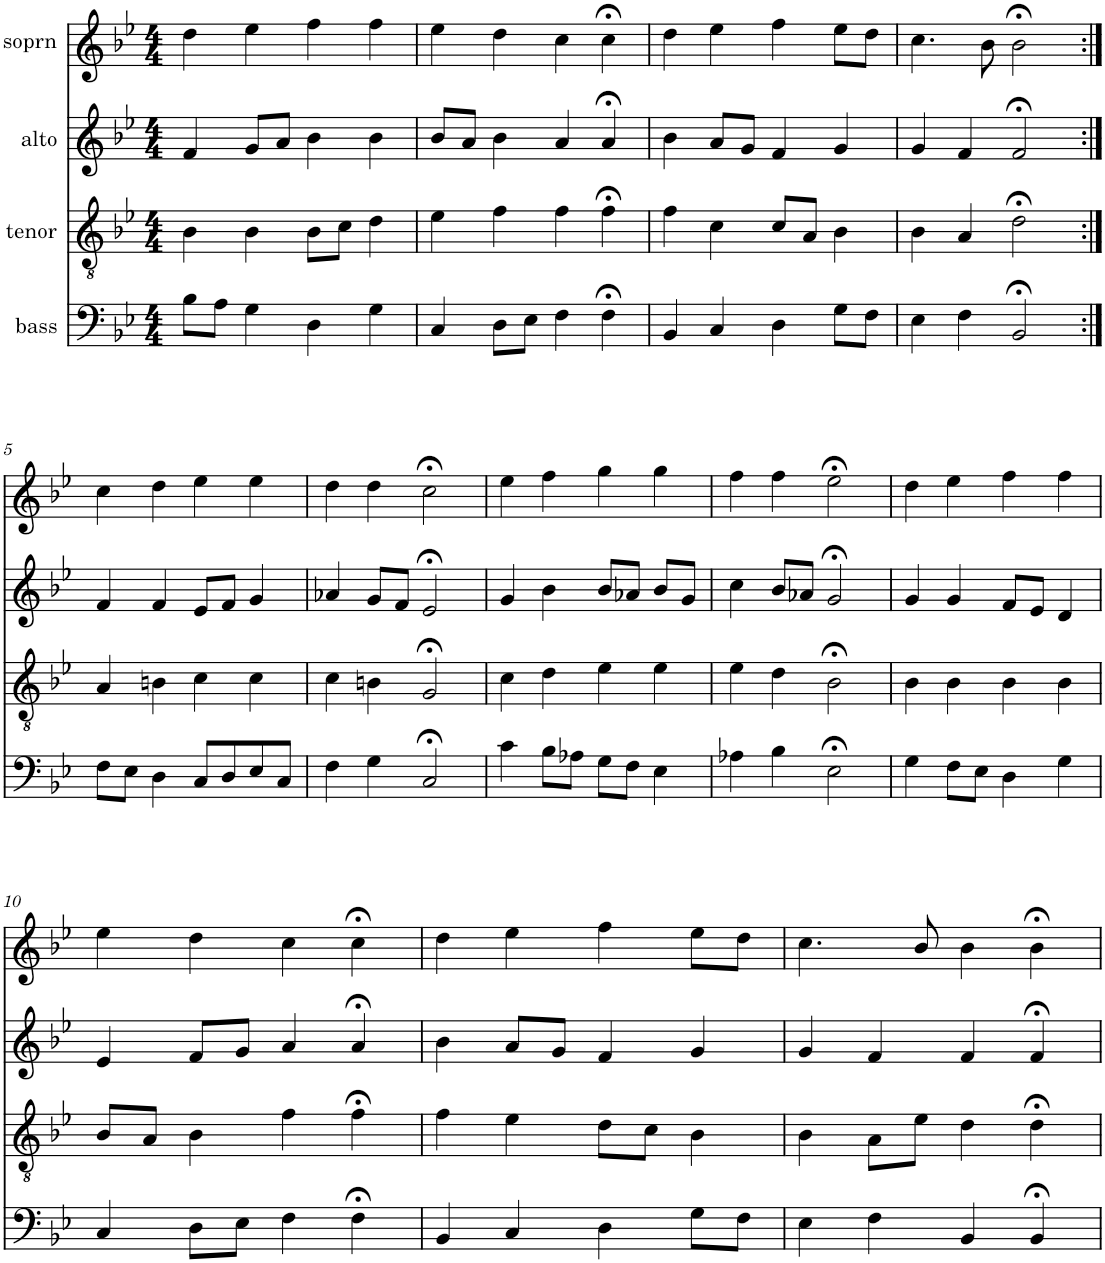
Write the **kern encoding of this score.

**kern	**kern	**kern	**kern
*part4	*part3	*part2	*part1
*staff4	*staff3	*staff2	*staff1
*I"bass	*I"tenor	*I"alto	*I"soprn
*clefF4	*clefGv2	*clefG2	*clefG2
*k[b-e-]	*k[b-e-]	*k[b-e-]	*k[b-e-]
*B-:	*B-:	*B-:	*B-:
*M4/4	*M4/4	*M4/4	*M4/4
=1	=1	=1	=1
8B-\L	4B-\	4f/	4dd\
8A\J	.	.	.
4G\	4B-\	8g/L	4ee-\
.	.	8a/J	.
4D\	8B-\L	4b-\	4ff\
.	8c\J	.	.
4G\	4d\	4b-\	4ff\
=2	=2	=2	=2
4C/	4e-\	8b-/L	4ee-\
.	.	8a/J	.
8D\L	4f\	4b-\	4dd\
8E-\J	.	.	.
4F\	4f\	4a/	4cc\
4F;<\	4f;<\	4a;</	4cc;<\
=3	=3	=3	=3
4BB-/	4f\	4b-\	4dd\
4C/	4c\	8a/L	4ee-\
.	.	8g/J	.
4D\	8c/L	4f/	4ff\
.	8A/J	.	.
8G\L	4B-\	4g/	8ee-\L
8F\J	.	.	8dd\J
=4	=4	=4	=4
4E-\	4B-\	4g/	4.cc\
4F\	4A/	4f/	.
.	.	.	8b-\
2BB-;</	2d;<\	2f;</	2b-;<\
!!LO:LB:g=z
=5:|!	=5:|!	=5:|!	=5:|!
8F\L	4A/	4f/	4cc\
8E-\J	.	.	.
4D\	4Bn\	4f/	4dd\
8C/L	4c\	8e-/L	4ee-\
8D/	.	8f/J	.
8E-/	4c\	4g/	4ee-\
8C/J	.	.	.
=6	=6	=6	=6
4F\	4c\	4a-X/	4dd\
4G\	4Bn\	8g/L	4dd\
.	.	8f/J	.
2C;</	2G;</	2e-;</	2cc;<\
=7	=7	=7	=7
4c\	4c\	4g/	4ee-\
8B-\L	4d\	4b-\	4ff\
8A-X\J	.	.	.
8G\L	4e-\	8b-/L	4gg\
8F\J	.	8a-X/J	.
4E-\	4e-\	8b-/L	4gg\
.	.	8g/J	.
=8	=8	=8	=8
4A-X\	4e-\	4cc\	4ff\
4B-\	4d\	8b-/L	4ff\
.	.	8a-X/J	.
2E-;<\	2B-;<\	2g;</	2ee-;<\
=9	=9	=9	=9
4G\	4B-\	4g/	4dd\
8F\L	4B-\	4g/	4ee-\
8E-\J	.	.	.
4D\	4B-\	8f/L	4ff\
.	.	8e-/J	.
4G\	4B-\	4d/	4ff\
!!LO:LB:g=z
=10	=10	=10	=10
4C/	8B-/L	4e-/	4ee-\
.	8A/J	.	.
8D\L	4B-\	8f/L	4dd\
8E-\J	.	8g/J	.
4F\	4f\	4a/	4cc\
4F;<\	4f;<\	4a;</	4cc;<\
=11	=11	=11	=11
4BB-/	4f\	4b-\	4dd\
4C/	4e-\	8a/L	4ee-\
.	.	8g/J	.
4D\	8d\L	4f/	4ff\
.	8c\J	.	.
8G\L	4B-\	4g/	8ee-\L
8F\J	.	.	8dd\J
=12	=12	=12	=12
4E-\	4B-\	4g/	4.cc\
4F\	8A\L	4f/	.
.	8e-\J	.	8b-/
4BB-/	4d\	4f/	4b-\
4BB-;</	4d;<\	4f;</	4b-;<\
=	=	=	=
*-	*-	*-	*-
